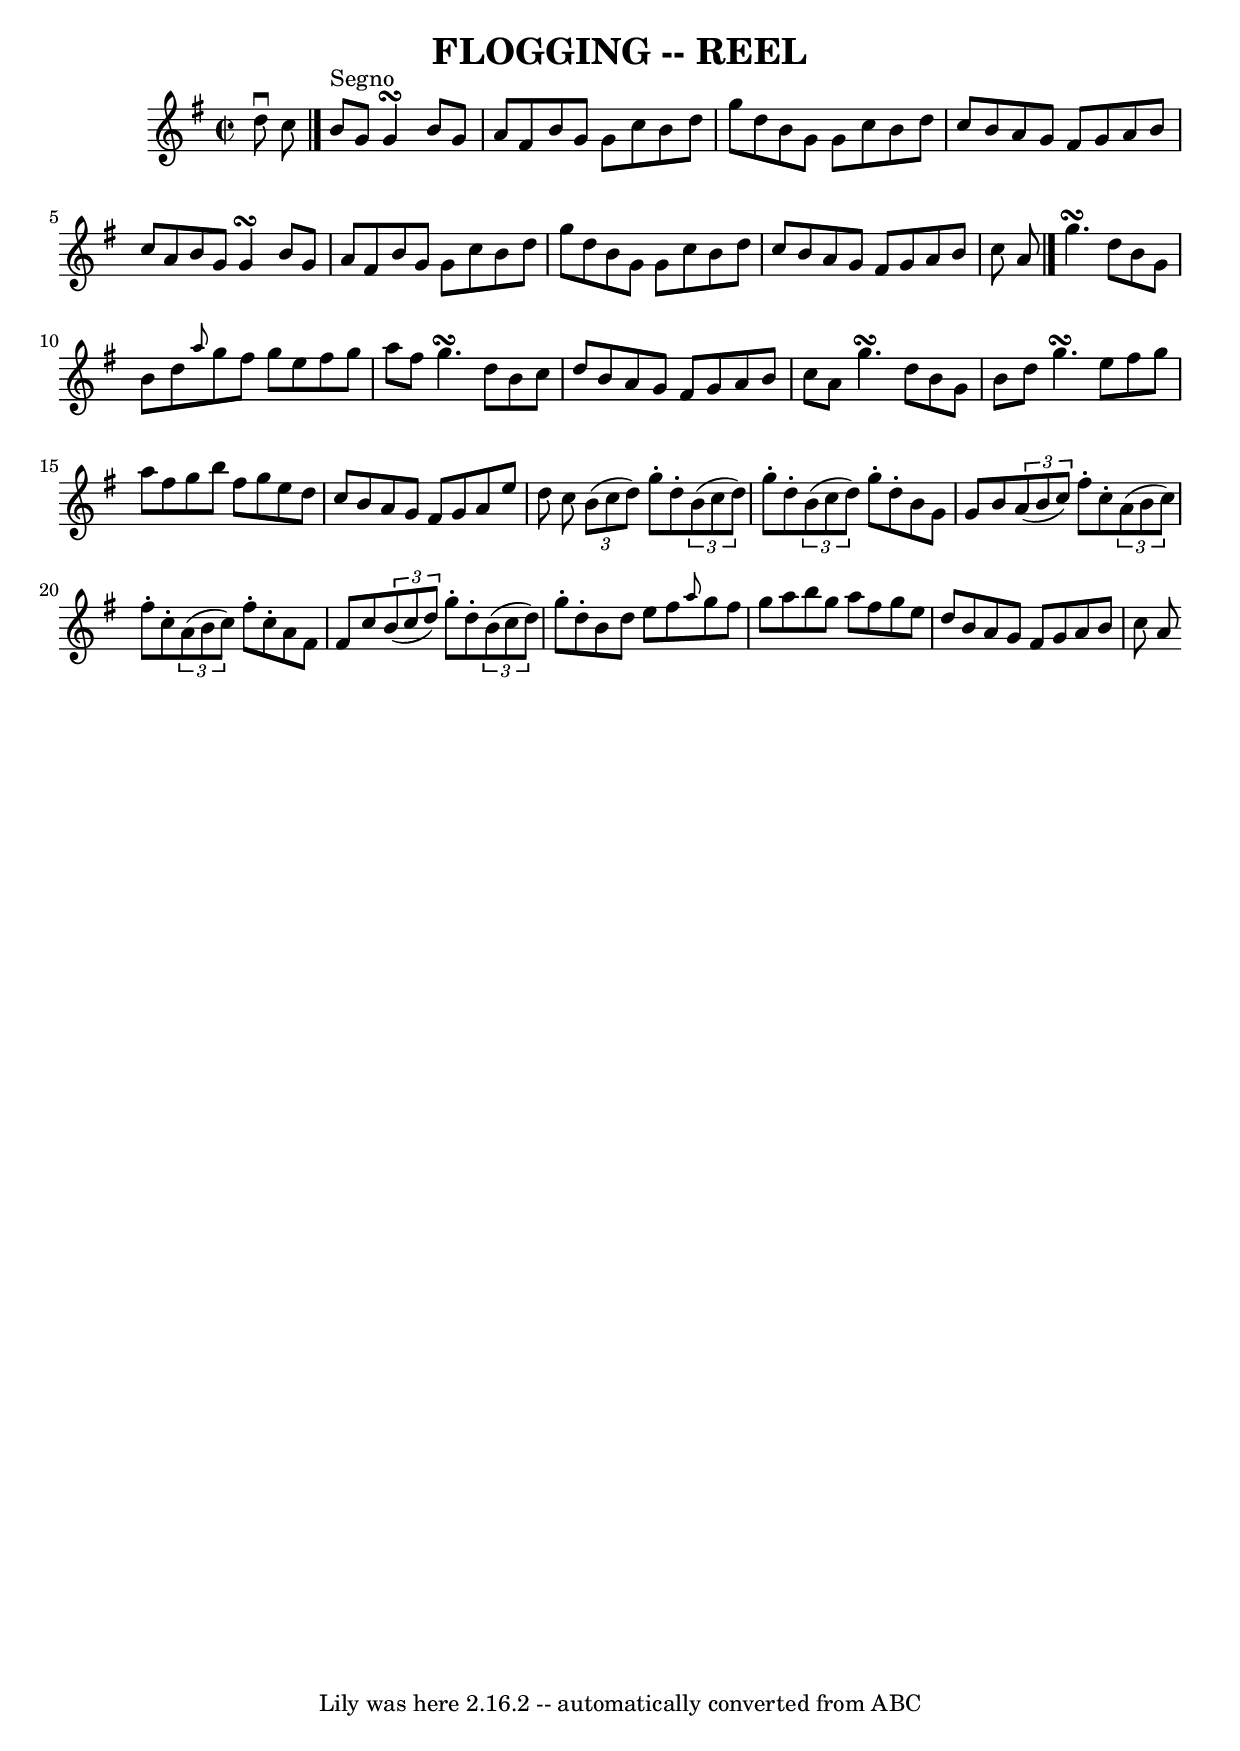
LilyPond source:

\version "2.16.2"
\include "Mammoth.ily"
\header {
  %% book = "Ryan's Mammoth Collection of Fiddle Tunes"
 crossRefNumber = "1"
 footnotes = ""
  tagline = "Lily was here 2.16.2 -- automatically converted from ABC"
  title = "FLOGGING -- REEL"

}
voicedefault =  {


  \override Staff.TimeSignature #'style = #'C
  \time 2/2 
  \key g \major d''8^\downbow c''8          \bar "|." b'8^"Segno" g'8 g'4\turn b'8 g'8 a'8 fis'8     |
 b'8 g'8 g'8 c''8 b'8 d''8 g''8 d''8     |
 b'8 g'8 g'8 c''8 b'8 d''8 c''8 b'8     |
 a'8 g'8 fis'8 g'8 a'8 b'8 c''8 a'8         |
 b'8 g'8 g'4\turn b'8 g'8 a'8 fis'8     |
 b'8 g'8 g'8 c''8 b'8 d''8 g''8 d''8     |
 b'8 g'8 g'8 c''8 b'8 d''8 c''8 b'8     |
 a'8 g'8 fis'8 g'8 a'8 b'8 c''8 a'8    \bar "|." g''4.\turn d''8 b'8 g'8 b'8 d''8      |
  \grace { a''8  
	 } g''8 fis''8 g''8 e''8 fis''8 g''8 a''8 fis''8     |
 g''4.\turn d''8 b'8 c''8 d''8 b'8     |
 a'8 g'8 fis'8 g'8 a'8 b'8 c''8 a'8        |
 g''4.\turn d''8 b'8 g'8 b'8 d''8    |
 g''4.    \turn e''8 fis''8 g''8 a''8 fis''8     |
 g''8 b''8 fis''8 g''8 e''8 d''8 c''8 b'8     |
 a'8 g'8 fis'8 g'8 a'8 e''8 d''8 c''8    \bar " |."     \times 2/3 { b'8 (
						 c''8 d''8) 
						     } g''8-. d''8-.   \times 2/3 { b'8 (c''8 d''8  
										)  										    } g''8-. d''8-.    |
  \times 2/3 { b'8 (c''8 d''8) 
	     } g''8-. d''8-. b'8 g'8 g'8 b'8         |
  \times 2/3 {   
 a'8 (b'8 c''8) 
  } fis''8-. c''8-.   \times 2/3 { a'8 (b'8    
				 c''8)  				   } fis''8-. c''8-.    |
  \times 2/3 { a'8 (b'8    
	 c''8)  	     } fis''8-. c''8-. a'8 fis'8 fis'8 c''8          |
  \times 2/3 { b'8 (c''8 d''8) 
	     } g''8-. d''8-.   
  \times 2/3 { b'8 (c''8 d''8)  	     } g''8-. d''8-.    |
 b'8  
 d''8 e''8 fis''8  \grace { a''8   			   } g''8 fis''8 g''8 a''8    |
 b''8 g''8 a''8 fis''8 g''8 e''8 d''8 b'8   |
 a'8 g'8 fis'8 g'8 a'8 b'8 c''8 a'8         \bar " |."   

}

\score{
  <<

    \context Staff="default"
    {
      \voicedefault 
      
    }

  >>
  \layout {
    
  }
  \midi {
  }

}
